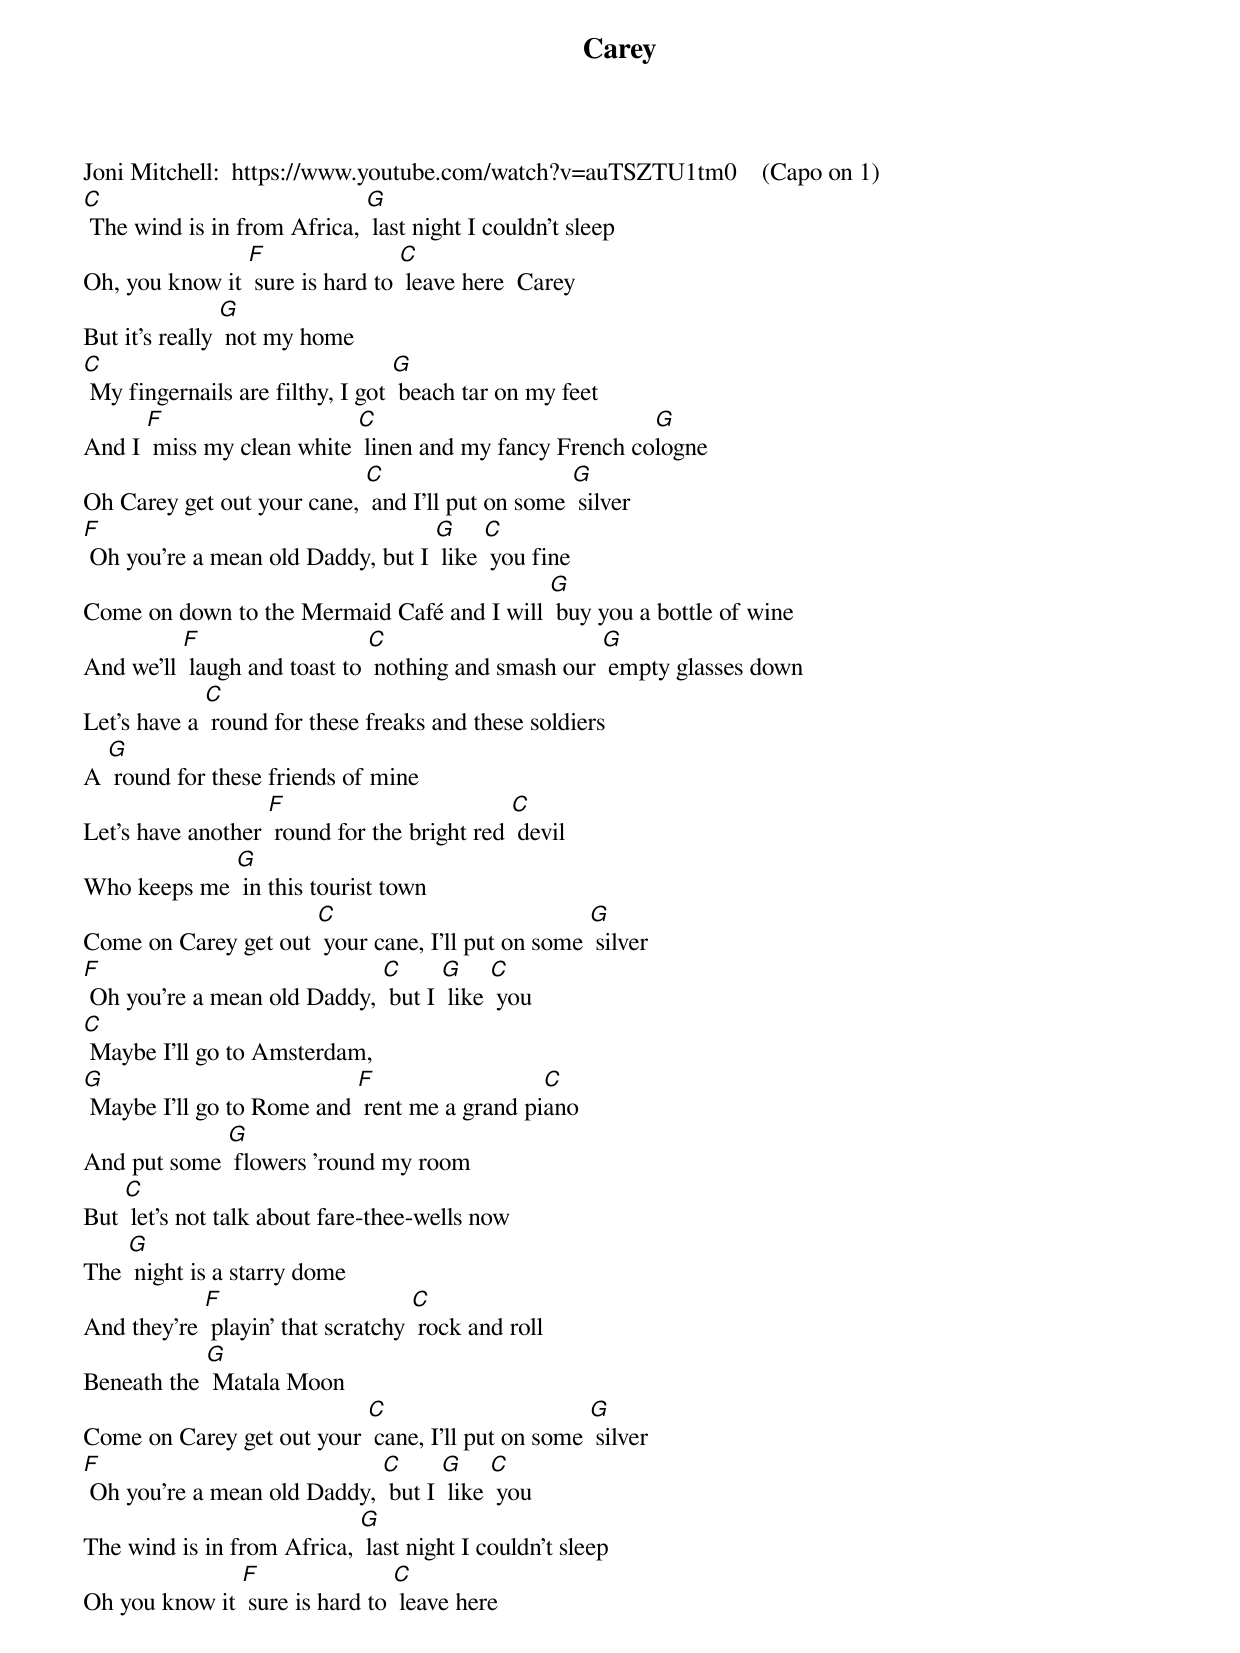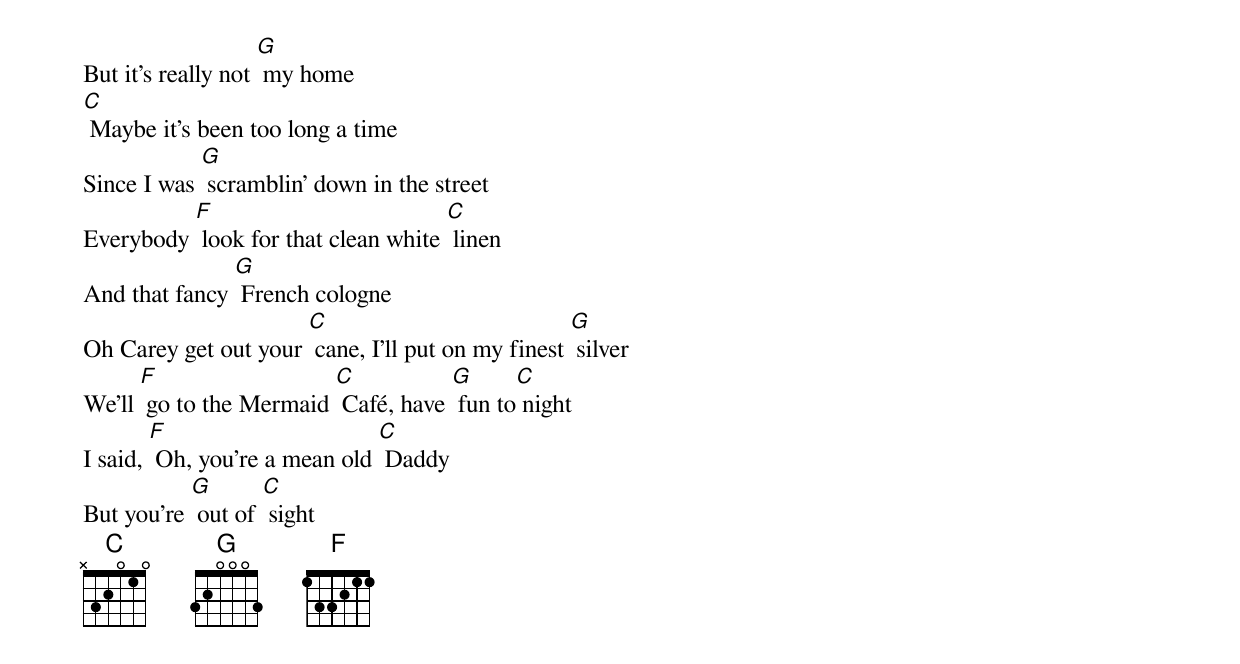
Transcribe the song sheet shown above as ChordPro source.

{t: Carey }
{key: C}
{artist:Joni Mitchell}
Joni Mitchell:  https://www.youtube.com/watch?v=auTSZTU1tm0    (Capo on 1)
{c: }
[C] The wind is in from Africa, [G] last night I couldn't sleep
Oh, you know it [F] sure is hard to [C] leave here  Carey
But it's really [G] not my home
[C] My fingernails are filthy, I got [G] beach tar on my feet
And I [F] miss my clean white [C] linen and my fancy French co[G]logne
{c: }
Oh Carey get out your cane, [C] and I'll put on some [G] silver
[F] Oh you're a mean old Daddy, but I [G] like [C] you fine
{c: }
Come on down to the Mermaid Café and I will [G] buy you a bottle of wine
And we'll [F] laugh and toast to [C] nothing and smash our [G] empty glasses down
Let's have a [C] round for these freaks and these soldiers
A [G] round for these friends of mine
Let's have another [F] round for the bright red [C] devil
Who keeps me [G] in this tourist town
{c: }
Come on Carey get out [C] your cane, I'll put on some [G] silver
[F] Oh you're a mean old Daddy, [C] but I [G] like [C] you
{c: }
[C] Maybe I'll go to Amsterdam,
[G] Maybe I'll go to Rome and [F] rent me a grand pi[C]ano
And put some [G] flowers 'round my room
But [C] let's not talk about fare-thee-wells now
The [G] night is a starry dome
And they're [F] playin' that scratchy [C] rock and roll
Beneath the [G] Matala Moon
{c: }
Come on Carey get out your [C] cane, I'll put on some [G] silver
[F] Oh you're a mean old Daddy, [C] but I [G] like [C] you
{c: }
The wind is in from Africa, [G] last night I couldn't sleep
Oh you know it [F] sure is hard to [C] leave here
But it's really not [G] my home
{c: }
[C] Maybe it's been too long a time
Since I was [G] scramblin' down in the street
Everybody [F] look for that clean white [C] linen
And that fancy [G] French cologne
{c: }
Oh Carey get out your [C] cane, I'll put on my finest [G] silver
We'll [F] go to the Mermaid [C] Café, have [G] fun to[C] night
I said, [F] Oh, you're a mean old [C] Daddy
But you're [G] out of [C] sight
